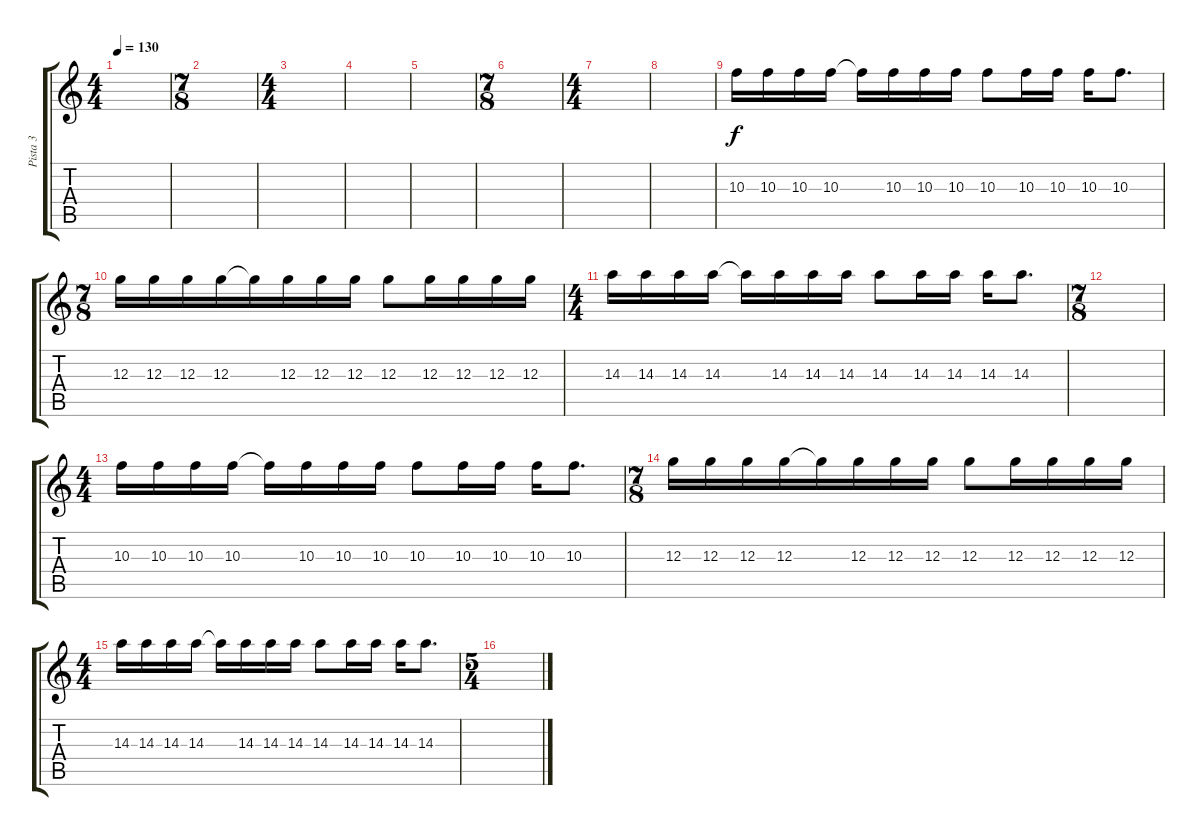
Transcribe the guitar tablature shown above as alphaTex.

\track ("Pista 3" "Pista 3") {instrument acousticguitarsteel}
\staff {score tabs}
\tuning (E4 B3 G3 D3 A2 D2) {hide}
\ts (4 4)
\tempo 130
\clef g2
\ks c
|
\ts (7 8)
|
\ts (4 4)
|
|
|
\ts (7 8)
|
\ts (4 4)
|
|
10.3.16 10.3.16 10.3.16 10.3.16 10.3{t}.16 10.3.16 10.3.16 10.3.16 10.3.8 10.3.16 10.3.16 10.3.16 10.3.8{d} |
\ts (7 8)
12.3.16 12.3.16 12.3.16 12.3.16 12.3{t}.16 12.3.16 12.3.16 12.3.16 12.3.8 12.3.16 12.3.16 12.3.16 12.3.16 |
\ts (4 4)
14.3.16 14.3.16 14.3.16 14.3.16 14.3{t}.16 14.3.16 14.3.16 14.3.16 14.3.8 14.3.16 14.3.16 14.3.16 14.3.8{d} |
\ts (7 8)
|
\ts (4 4)
10.3.16 10.3.16 10.3.16 10.3.16 10.3{t}.16 10.3.16 10.3.16 10.3.16 10.3.8 10.3.16 10.3.16 10.3.16 10.3.8{d} |
\ts (7 8)
12.3.16 12.3.16 12.3.16 12.3.16 12.3{t}.16 12.3.16 12.3.16 12.3.16 12.3.8 12.3.16 12.3.16 12.3.16 12.3.16 |
\ts (4 4)
14.3.16 14.3.16 14.3.16 14.3.16 14.3{t}.16 14.3.16 14.3.16 14.3.16 14.3.8 14.3.16 14.3.16 14.3.16 14.3.8{d} |
\ts (5 4)
